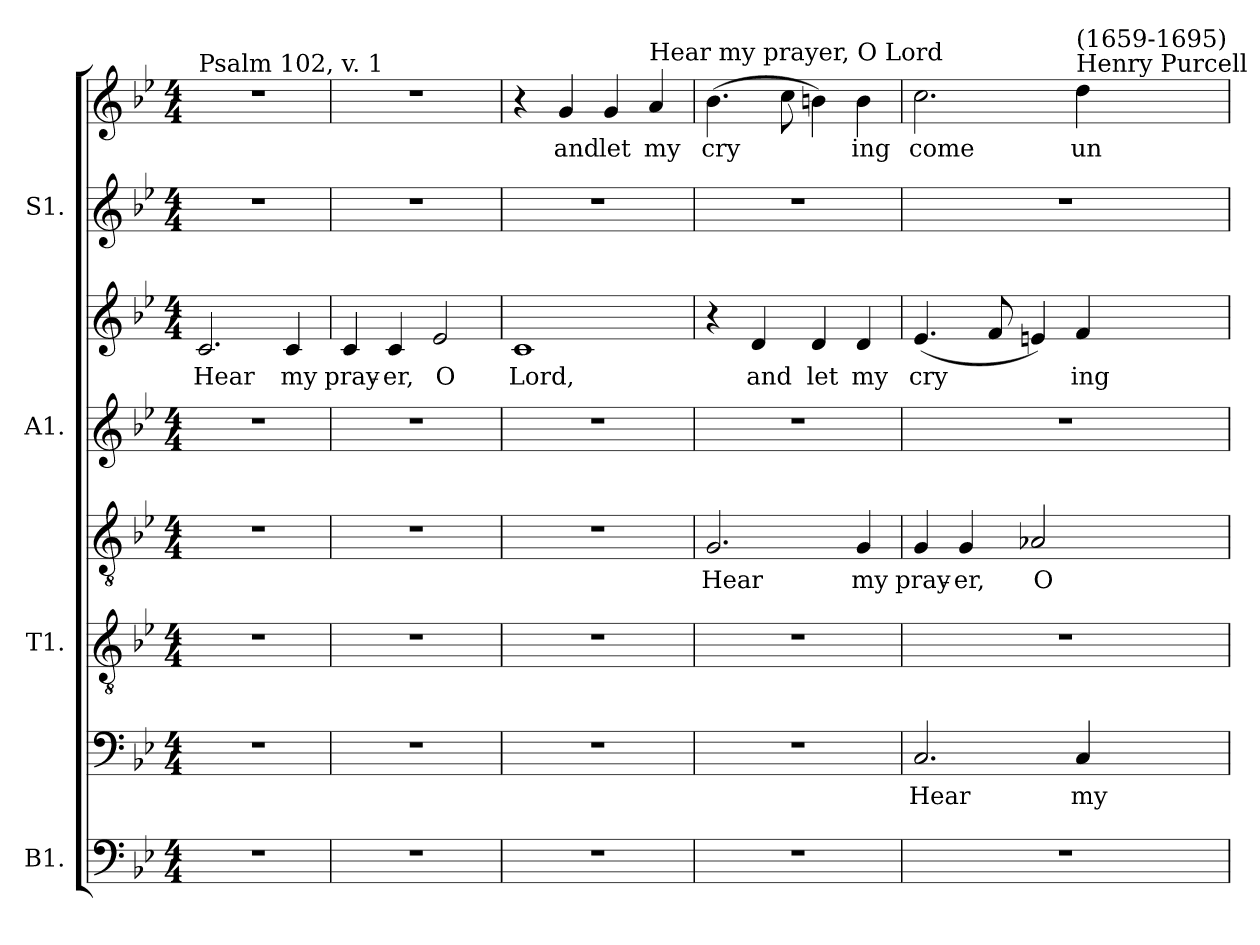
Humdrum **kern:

**kern	**kern	**text	**kern	**kern	**text	**kern	**kern	**text	**kern	**kern	**text
*part4	*part4	*part4	*part3	*part3	*part3	*part2	*part2	*part2	*part1	*part1	*part1
*staff8	*staff7	*staff7	*staff6	*staff5	*staff5	*staff4	*staff3	*staff3	*staff2	*staff1	*staff1
*I"B1.	*	*	*I"T1.	*	*	*I"A1.	*	*	*I"S1.	*	*
*clefF4	*clefF4	*	*clefGv2	*clefGv2	*	*clefG2	*clefG2	*	*clefG2	*clefG2	*
*k[b-e-]	*k[b-e-]	*	*k[b-e-]	*k[b-e-]	*	*k[b-e-]	*k[b-e-]	*	*k[b-e-]	*k[b-e-]	*
*B-:	*B-:	*	*B-:	*B-:	*	*B-:	*B-:	*	*B-:	*B-:	*
*M4/4	*M4/4	*	*M4/4	*M4/4	*	*M4/4	*M4/4	*	*M4/4	*M4/4	*
*MM120	*MM120	*	*MM120	*MM120	*	*MM120	*MM120	*	*MM120	*MM120	*
=1	=1	=1	=1	=1	=1	=1	=1	=1	=1	=1	=1
!	!	!	!	!	!	!	!	!	!	!LO:TX:a:t=Psalm 102, v. 1	!
!	!	!	!	!	!	!	!	!LO:LY:b	!	!	!
1r	1r	.	1r	1r	.	1r	2.c/	Hear	1r	1r	.
!	!	!	!	!	!	!	!	!LO:LY:b	!	!	!
.	.	.	.	.	.	.	4c/	my	.	.	.
=2	=2	=2	=2	=2	=2	=2	=2	=2	=2	=2	=2
!	!	!	!	!	!	!	!	!LO:LY:b	!	!	!
1r	1r	.	1r	1r	.	1r	4c/	pray-	1r	1r	.
!	!	!	!	!	!	!	!	!LO:LY:b	!	!	!
.	.	.	.	.	.	.	4c/	-er,	.	.	.
!	!	!	!	!	!	!	!	!LO:LY:b	!	!	!
.	.	.	.	.	.	.	2e-/	O	.	.	.
=3	=3	=3	=3	=3	=3	=3	=3	=3	=3	=3	=3
!	!	!	!	!	!	!	!	!LO:LY:b	!	!	!
1r	1r	.	1r	1r	.	1r	1c	Lord,	1r	4r	.
!	!	!	!	!	!	!	!	!	!	!	!LO:LY:b
.	.	.	.	.	.	.	.	.	.	4g/	and
!	!	!	!	!	!	!	!	!	!	!	!LO:LY:b
.	.	.	.	.	.	.	.	.	.	4g/	let
!	!	!	!	!	!	!	!	!	!	!LO:TX:a:t=Hear my prayer, O Lord	!
!	!	!	!	!	!	!	!	!	!	!	!LO:LY:b
.	.	.	.	.	.	.	.	.	.	4a/	my
=4	=4	=4	=4	=4	=4	=4	=4	=4	=4	=4	=4
!	!	!	!	!	!LO:LY:b	!	!	!	!	!	!LO:LY:b
1r	1r	.	1r	2.G/	Hear	1r	4r	.	1r	(>4.b-\	cry
!	!	!	!	!	!	!	!	!LO:LY:b	!	!	!
.	.	.	.	.	.	.	4d/	and	.	.	.
.	.	.	.	.	.	.	.	.	.	8cc\	.
!	!	!	!	!	!	!	!	!LO:LY:b	!	!	!
.	.	.	.	.	.	.	4d/	let	.	4bn\)	.
!	!	!	!	!	!LO:LY:b	!	!	!LO:LY:b	!	!	!LO:LY:b
.	.	.	.	4G/	my	.	4d/	my	.	4b\	ing
=5	=5	=5	=5	=5	=5	=5	=5	=5	=5	=5	=5
!	!	!LO:LY:b	!	!	!LO:LY:b	!	!	!LO:LY:b	!	!	!LO:LY:b
1r	2.C/	Hear	1r	4G/	pray-	1r	(<4.e-/	cry	1r	2.cc\	come
!	!	!	!	!	!LO:LY:b	!	!	!	!	!	!
.	.	.	.	4G/	-er,	.	.	.	.	.	.
.	.	.	.	.	.	.	8f/	.	.	.	.
!	!	!	!	!	!LO:LY:b	!	!	!	!	!	!
.	.	.	.	2A-X/	O	.	4en/)	.	.	.	.
!	!	!	!	!	!	!	!	!	!	!LO:TX:a:t=Henry Purcell	!
!	!	!	!	!	!	!	!	!	!	!LO:TX:a:t=(1659-1695)	!
!	!	!LO:LY:b	!	!	!	!	!	!LO:LY:b	!	!	!LO:LY:b
.	4C/	my	.	.	.	.	4f/	ing	.	4dd\	un-
=	=	=	=	=	=	=	=	=	=	=	=
*-	*-	*-	*-	*-	*-	*-	*-	*-	*-	*-	*-
